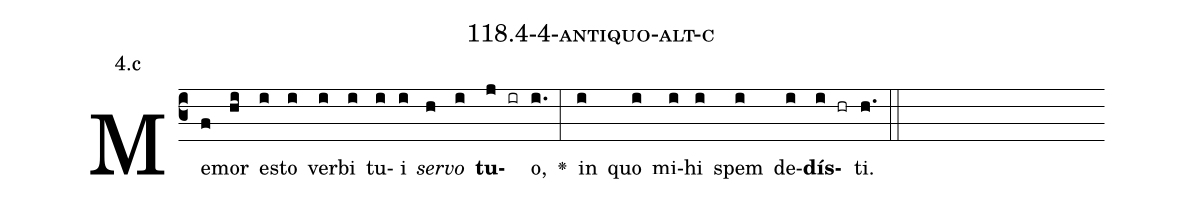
name: 118.4-4-antiquo-alt-c;
annotation: 4.c;
%%
(c3)Me(f)mor(hi) es(i)to(i) ver(i)bi(i) tu(i)i(i) <i>ser</i>(h)<i>vo</i>(i) <b>tu</b>(j ir)o,(i.) <v>\greheightstar</v>(:) in(i) quo(i) mi(i)hi(i) spem(i) de(i)<b>dís</b>(i hr)ti.(h.) (::)


%E(i) u(i) o(i) u(i) a(i) e.(h.) (::)
